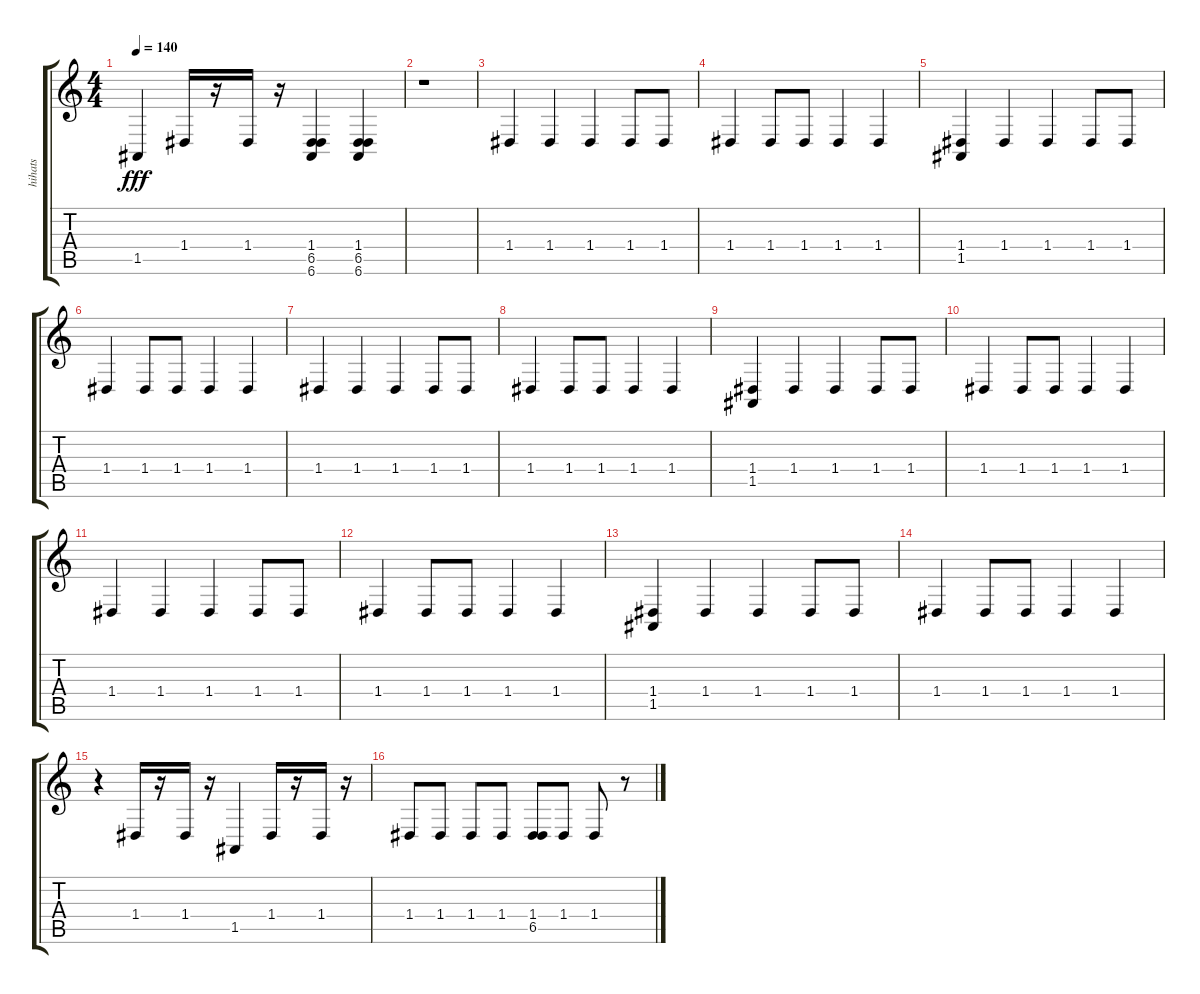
\track ("hihats" "hihats") {instrument acousticgrandpiano}
\staff {score tabs}
\tuning (E4 B3 G3 D3 A2 E2) {hide}
\ts (4 4)
\tempo 140
\clef g2
\ks c
1.5.4{dy fff} 1.4.16 r.16 1.4.16 r.16 (1.4 6.5 6.6).4 (1.4 6.5 6.6).4 |
r.1 |
1.4.4 1.4.4 1.4.4 1.4.8 1.4.8 |
1.4.4 1.4.8 1.4.8 1.4.4 1.4.4 |
(1.4 1.5).4 1.4.4 1.4.4 1.4.8 1.4.8 |
1.4.4 1.4.8 1.4.8 1.4.4 1.4.4 |
1.4.4 1.4.4 1.4.4 1.4.8 1.4.8 |
1.4.4 1.4.8 1.4.8 1.4.4 1.4.4 |
(1.4 1.5).4 1.4.4 1.4.4 1.4.8 1.4.8 |
1.4.4 1.4.8 1.4.8 1.4.4 1.4.4 |
1.4.4 1.4.4 1.4.4 1.4.8 1.4.8 |
1.4.4 1.4.8 1.4.8 1.4.4 1.4.4 |
(1.4 1.5).4 1.4.4 1.4.4 1.4.8 1.4.8 |
1.4.4 1.4.8 1.4.8 1.4.4 1.4.4 |
r.4 1.4.16 r.16 1.4.16 r.16 1.5.4 1.4.16 r.16 1.4.16 r.16 |
1.4.8 1.4.8 1.4.8 1.4.8 (1.4 6.5).8 1.4.8 1.4.8 r.8
